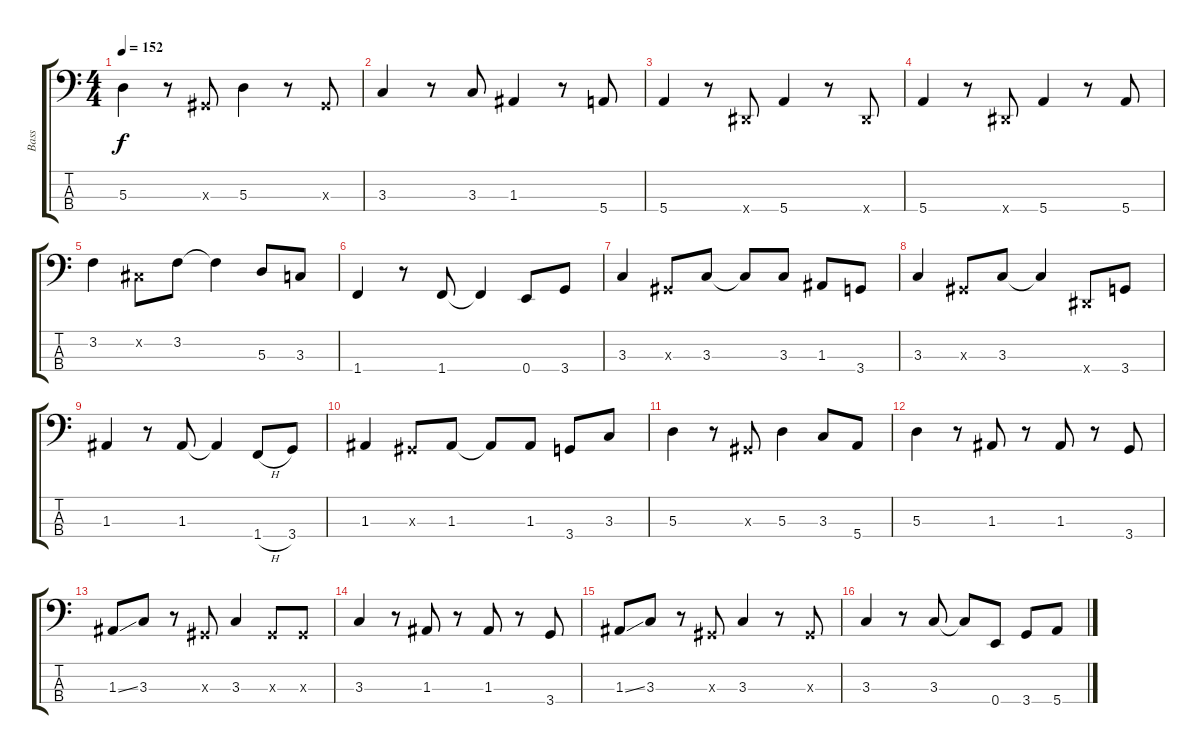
\track ("Bass" "Bass") {instrument electricbassfinger}
\staff {score tabs}
\tuning (G2 D2 A1 E1) {hide}
\ts (4 4)
\tempo 152
\clef f4
\ks c
5.3.4{dy f} r.8 -1.3{x}.8 5.3.4 r.8 -1.3{x}.8 |
3.3.4 r.8 3.3.8 1.3.4 r.8 5.4.8 |
5.4.4 r.8 -1.4{x}.8 5.4.4 r.8 -1.4{x}.8 |
5.4.4 r.8 -1.4{x}.8 5.4.4 r.8 5.4.8 |
3.2.4 -1.2{x}.8 3.2.8 3.2{t}.4 5.3.8 3.3.8 |
1.4.4 r.8 1.4.8 1.4{t}.4 0.4.8 3.4.8 |
3.3.4 -1.3{x}.8 3.3.8 3.3{t}.8 3.3.8 1.3.8 3.4.8 |
3.3.4 -1.3{x}.8 3.3.8 3.3{t}.4 -1.4{x}.8 3.4.8 |
1.3.4 r.8 1.3.8 1.3{t}.4 1.4{h}.8 3.4.8 |
1.3.4 -1.3{x}.8 1.3.8 1.3{t}.8 1.3.8 3.4.8 3.3.8 |
5.3.4 r.8 -1.3{x}.8 5.3.4 3.3.8 5.4.8 |
5.3.4 r.8 1.3.8 r.8 1.3.8 r.8 3.4.8 |
1.3{ss}.8 3.3.8 r.8 -1.3{x}.8 3.3.4 -1.3{x}.8 -1.3{x}.8 |
3.3.4 r.8 1.3.8 r.8 1.3.8 r.8 3.4.8 |
1.3{ss}.8 3.3.8 r.8 -1.3{x}.8 3.3.4 r.8 -1.3{x}.8 |
3.3.4 r.8 3.3.8 3.3{t}.8 0.4.8 3.4.8 5.4.8
